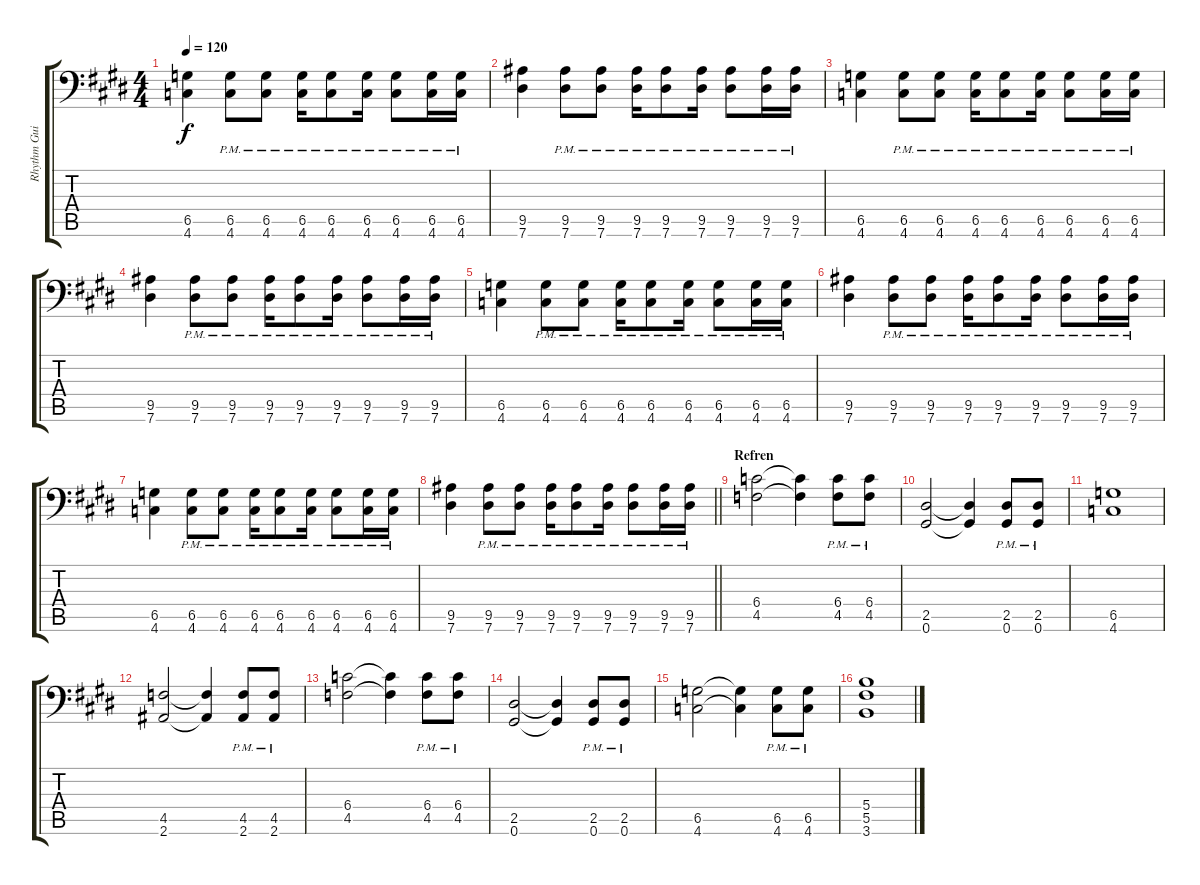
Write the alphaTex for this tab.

\track ("Rhythm Guitar 1" "Rhythm Gui") {instrument distortionguitar}
\staff {score tabs}
\tuning (Ab3 E3 B2 Gb2 Db2 Ab1) {hide}
\ts (4 4)
\tempo 120
\clef f4
\ks c#minor
(6.5 4.6).4{dy f} (6.5{pm} 4.6{pm}).8 (6.5{pm} 4.6{pm}).8 (6.5{pm} 4.6{pm}).16 (6.5{pm} 4.6{pm}).8 (6.5{pm} 4.6{pm}).16 (6.5{pm} 4.6{pm}).8 (6.5{pm} 4.6{pm}).16 (6.5{pm} 4.6{pm}).16 |
(9.5 7.6).4 (9.5{pm} 7.6{pm}).8 (9.5{pm} 7.6{pm}).8 (9.5{pm} 7.6{pm}).16 (9.5{pm} 7.6{pm}).8 (9.5{pm} 7.6{pm}).16 (9.5{pm} 7.6{pm}).8 (9.5{pm} 7.6{pm}).16 (9.5{pm} 7.6{pm}).16 |
\ks e
(6.5 4.6).4 (6.5{pm} 4.6{pm}).8 (6.5{pm} 4.6{pm}).8 (6.5{pm} 4.6{pm}).16 (6.5{pm} 4.6{pm}).8 (6.5{pm} 4.6{pm}).16 (6.5{pm} 4.6{pm}).8 (6.5{pm} 4.6{pm}).16 (6.5{pm} 4.6{pm}).16 |
\ks c#minor
(9.5 7.6).4 (9.5{pm} 7.6{pm}).8 (9.5{pm} 7.6{pm}).8 (9.5{pm} 7.6{pm}).16 (9.5{pm} 7.6{pm}).8 (9.5{pm} 7.6{pm}).16 (9.5{pm} 7.6{pm}).8 (9.5{pm} 7.6{pm}).16 (9.5{pm} 7.6{pm}).16 |
(6.5 4.6).4 (6.5{pm} 4.6{pm}).8 (6.5{pm} 4.6{pm}).8 (6.5{pm} 4.6{pm}).16 (6.5{pm} 4.6{pm}).8 (6.5{pm} 4.6{pm}).16 (6.5{pm} 4.6{pm}).8 (6.5{pm} 4.6{pm}).16 (6.5{pm} 4.6{pm}).16 |
(9.5 7.6).4 (9.5{pm} 7.6{pm}).8 (9.5{pm} 7.6{pm}).8 (9.5{pm} 7.6{pm}).16 (9.5{pm} 7.6{pm}).8 (9.5{pm} 7.6{pm}).16 (9.5{pm} 7.6{pm}).8 (9.5{pm} 7.6{pm}).16 (9.5{pm} 7.6{pm}).16 |
\ks e
(6.5 4.6).4 (6.5{pm} 4.6{pm}).8 (6.5{pm} 4.6{pm}).8 (6.5{pm} 4.6{pm}).16 (6.5{pm} 4.6{pm}).8 (6.5{pm} 4.6{pm}).16 (6.5{pm} 4.6{pm}).8 (6.5{pm} 4.6{pm}).16 (6.5{pm} 4.6{pm}).16 |
\barLineRight lightlight
\ks c#minor
(9.5 7.6).4 (9.5{pm} 7.6{pm}).8 (9.5{pm} 7.6{pm}).8 (9.5{pm} 7.6{pm}).16 (9.5{pm} 7.6{pm}).8 (9.5{pm} 7.6{pm}).16 (9.5{pm} 7.6{pm}).8 (9.5{pm} 7.6{pm}).16 (9.5{pm} 7.6{pm}).16 |
\section ("" "Refren")
\ks e
(6.4 4.5).2 (6.4{t} 4.5{t}).4 (6.4{pm} 4.5{pm}).8 (6.4{pm} 4.5{pm}).8 |
\ks c#minor
(2.5 0.6).2 (2.5{t} 0.6{t}).4 (2.5{pm} 0.6{pm}).8 (2.5{pm} 0.6{pm}).8 |
\ks e
(6.5 4.6).1 |
\ks c#minor
(4.5 2.6).2 (4.5{t} 2.6{t}).4 (4.5{pm} 2.6{pm}).8 (4.5{pm} 2.6{pm}).8 |
\ks e
(6.4 4.5).2 (6.4{t} 4.5{t}).4 (6.4{pm} 4.5{pm}).8 (6.4{pm} 4.5{pm}).8 |
\ks c#minor
(2.5 0.6).2 (2.5{t} 0.6{t}).4 (2.5{pm} 0.6{pm}).8 (2.5{pm} 0.6{pm}).8 |
\ks e
(6.5 4.6).2 (6.5{t} 4.6{t}).4 (6.5{pm} 4.6{pm}).8 (6.5{pm} 4.6{pm}).8 |
\ks c#minor
(5.4 5.5 3.6).1
